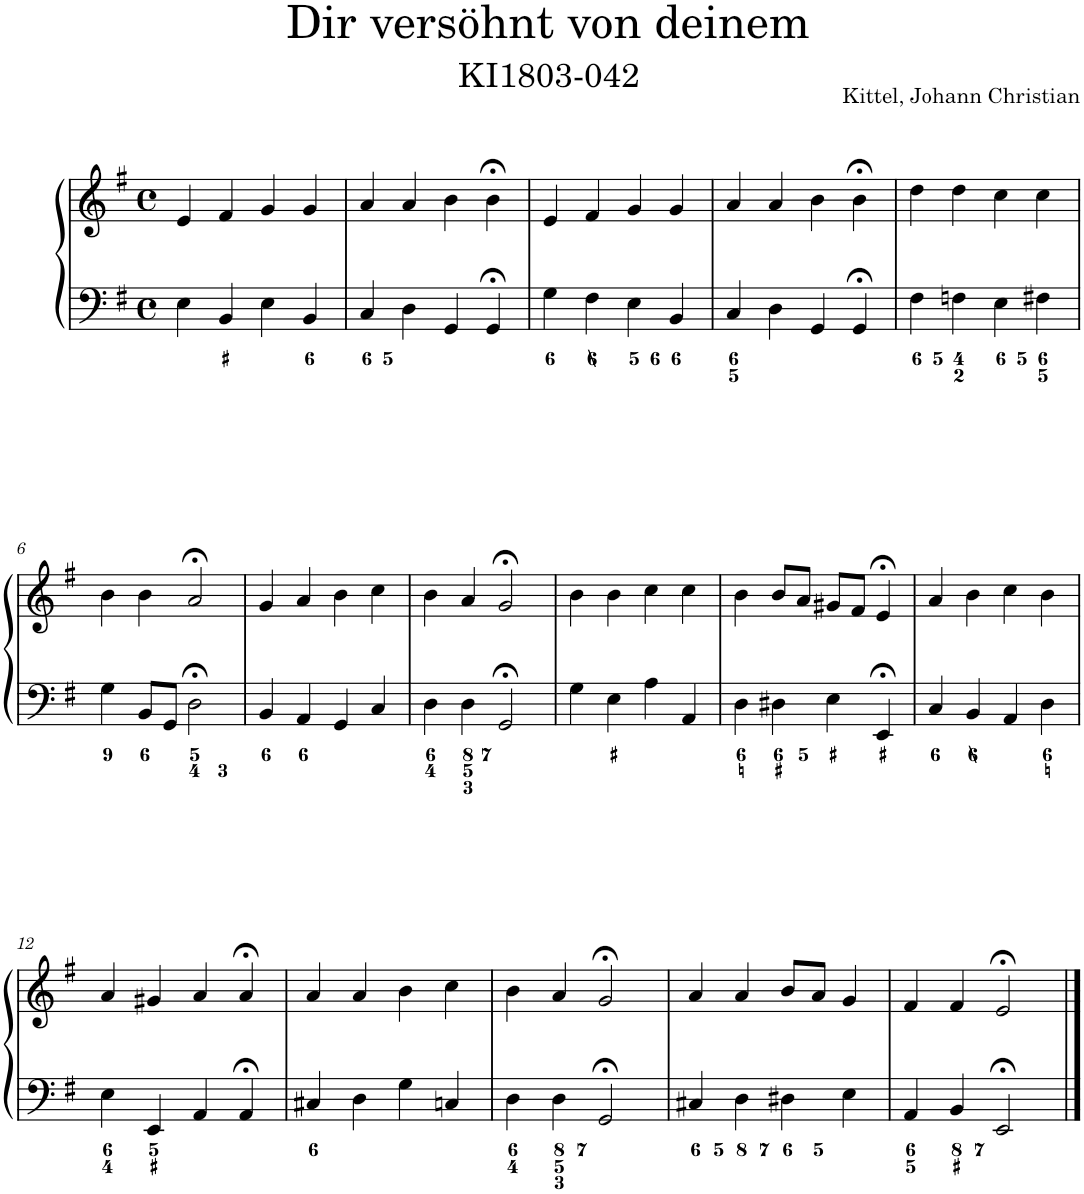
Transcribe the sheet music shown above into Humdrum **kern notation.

**kern	**kern
*part1	*part1
*staff2	*staff1
*I"Piano	*
*I'Pno.	*
*clefF4	*clefG2
*k[f#]	*k[f#]
*M4/4	*M4/4
*met(c)	*met(c)
=1	=1
4E\	4e/
4BB/	4f#/
4E\	4g/
4BB/	4g/
=2	=2
4C/	4a/
4D\	4a/
4GG/	4b\
4GG;</	4b;<\
=3	=3
4G\	4e/
4F#\	4f#/
4E\	4g/
4BB/	4g/
=4	=4
4C/	4a/
4D\	4a/
4GG/	4b\
4GG;</	4b;<\
=5	=5
4F#\	4dd\
4Fn\	4dd\
4E\	4cc\
4F#X\	4cc\
!!LO:LB:g=z
=6	=6
4G\	4b\
8BB/L	4b\
8GG/J	.
2D;<\	2a;</
=7	=7
4BB/	4g/
4AA/	4a/
4GG/	4b\
4C/	4cc\
=8	=8
4D\	4b\
4D\	4a/
2GG;</	2g;</
=9	=9
4G\	4b\
4E\	4b\
4A\	4cc\
4AA/	4cc\
=10	=10
4D\	4b\
4D#X\	8b/L
.	8a/J
4E\	8g#X/L
.	8f#/J
4EE;</	4e;</
=11	=11
4C/	4a/
4BB/	4b\
4AA/	4cc\
4D\	4b\
!!LO:LB:g=z
=12	=12
4E\	4a/
4EE/	4g#X/
4AA/	4a/
4AA;</	4a;</
=13	=13
4C#X/	4a/
4D\	4a/
4G\	4b\
4Cn/	4cc\
=14	=14
4D\	4b\
4D\	4a/
2GG;</	2g;</
=15	=15
4C#X/	4a/
4D\	4a/
4D#X\	8b/L
.	8a/J
4E\	4g/
=16	=16
4AA/	4f#/
4BB/	4f#/
2EE;</	2e;</
==	==
*-	*-
